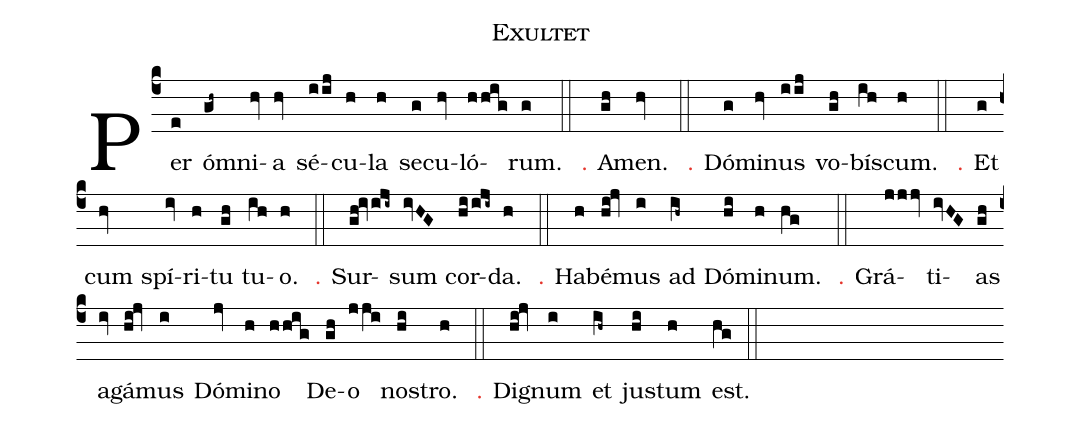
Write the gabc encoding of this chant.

name: Exultet;
%%
(c4) Per(e) óm(gh~)ni(hv)a(hv) sé(iij)cu(h)la(h) se(g)cu(hv)ló(hhig)rum.(g) (::)

<c>℟.</c> A(gh)men.(hv) (::)

<c>℣.</c> Dó(g)mi(hv)nus(iij) vo(gh)bís(ih)cum.(h) (::)

<c>℟.</c> Et(g) cum(hv) spí(iv)ri(h)tu(gh) tu(ih)o.(h) (::)

<c>℣.</c> Sur(gh!iviji~)sum(ivHG) cor(hiiji~)da.(h) (::)

<c>℟.</c> Ha(h)bé(hi!jv)mus(i) ad(ih~) Dó(hi)mi(h)num.(hg) (::)

<c>℣.</c> Grá(jjjv)ti(ivHG)as(gh) a(iv)gá(hi!jv)mus(i) Dó(jv)mi(h)no(hhig) De(gh)o(jji) nos(hi)tro.(h) (::)

<c>℟.</c> Dig(hi!jv)num(i) et(ih~) jus(hi)tum(h) est.(hg) (::)
